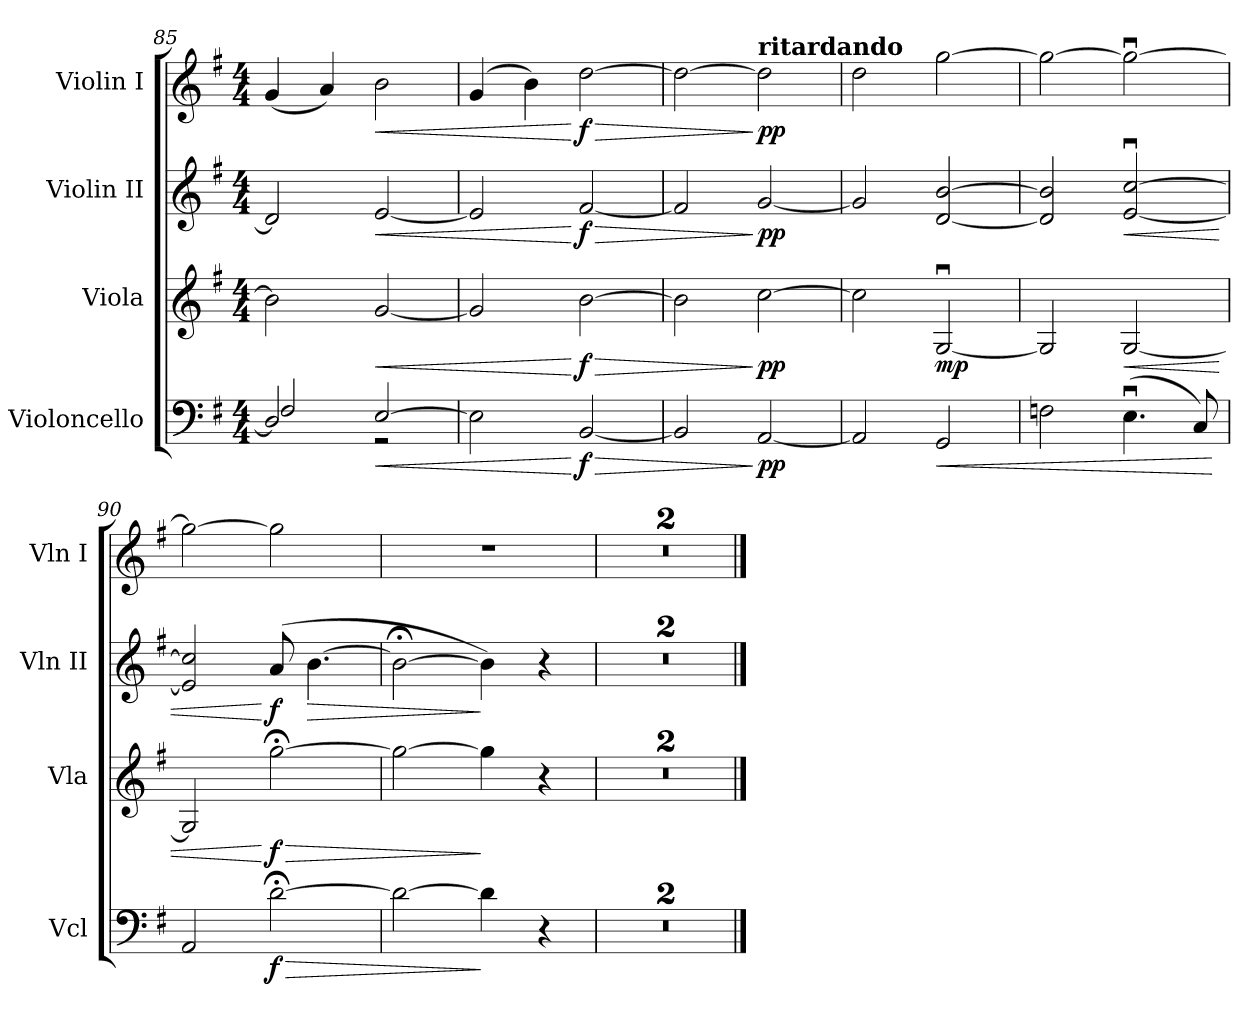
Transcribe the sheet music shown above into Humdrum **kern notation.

**kern	**dynam	**kern	**dynam	**kern	**dynam	**kern	**dynam
*part4	*part4	*part3	*part3	*part2	*part2	*part1	*part1
*staff4	*staff4	*staff3	*staff3	*staff2	*staff2	*staff1	*staff1
*I"Violoncello	*	*I"Viola	*	*I"Violin II	*	*I"Violin I	*
*I'Vcl	*	*I'Vla	*	*I'Vln II	*	*I'Vln I	*
!!LO:LB:g=z
*clefF4	*	*clefG2	*	*clefG2	*	*clefG2	*
*k[f#]	*	*k[f#]	*	*k[f#]	*	*k[f#]	*
*M4/4	*	*M4/4	*	*M4/4	*	*M4/4	*
=85	=85	=85	=85	=85	=85	=85	=85
*^	*	*	*	*	*	*	*
2D/]	2F#/	.	2b\]	.	2d/]	.	(4g/	.
.	.	.	.	.	.	.	4a/)	.
!	!	!LO:HP:b	!	!LO:HP:b	!	!LO:HP:b	!	!LO:HP:b
[2E/	2r	<	[2g/	<	[2e/	<	2b\	<
*v	*v	*	*	*	*	*	*	*
=86	=86	=86	=86	=86	=86	=86	=86
2E\]	.	2g/]	.	2e/]	.	(4g/	.
.	.	.	.	.	.	4b\)	.
!	!LO:HP:n=1:b	!	!LO:HP:n=1:b	!	!LO:HP:n=1:b	!	!LO:HP:n=1:b
!	!LO:DY:n=1:b	!	!LO:DY:n=1:b	!	!LO:DY:n=1:b	!	!LO:DY:n=1:b
[2BB/	[ > f	[2b\	[ > f	[2f#/	[ > f	[2dd\	[ > f
=87	=87	=87	=87	=87	=87	=87	=87
2BB/]	.	2b\]	.	2f#/]	.	2dd\_	.
!	!	!	!	!	!	!LO:TX:a:B:t=ritardando	!
!	!LO:DY:n=1:b	!	!LO:DY:n=1:b	!	!LO:DY:n=1:b	!	!LO:DY:n=1:b
[2AA/	] pp	[2cc\	] pp	[2g/	] pp	2dd\]	] pp
=88	=88	=88	=88	=88	=88	=88	=88
2AA/]	.	2cc\]	.	2g/]	.	2dd\	.
!	!LO:HP:b	!	!LO:DY:b	!	!	!	!
2GG/	<	[2Gu/	mp	[2d/ [2b/	.	[2gg\	.
=89	=89	=89	=89	=89	=89	=89	=89
2Fn\	.	2G/]	.	2d/] 2b/]	.	2gg\_	.
!	!	!	!LO:HP:b	!	!LO:HP:b	!	!
(4.Eu\	.	[2G/	<	[2e/u [2cc/u	<	2ggu\_	.
8C/)	.	.	.	.	.	.	.
.	[	.	.	.	.	.	.
=90	=90	=90	=90	=90	=90	=90	=90
2AA/	.	2G/]	.	2e/] 2cc/]	.	2gg\_	.
!	!LO:HP:b	!	!LO:HP:n=1:b	!	!	!	!
!	!LO:DY:n=1:b	!	!LO:DY:n=1:b	!	!LO:DY:n=1:b	!	!
[2d;<\	> f	[2gg;<\	[ > f	(8a/	[ f	2gg\]	.
!	!	!	!	!	!LO:HP:b	!	!
.	.	.	.	[4.b\	>	.	.
=91	=91	=91	=91	=91	=91	=91	=91
2d\_	.	2gg\_	.	2b;<\_	.	1r	.
4d\]	]	4gg\]	]	4b\])	]	.	.
4r	.	4r	.	4r	.	.	.
=92	=92	=92	=92	=92	=92	=92	=92
1r	.	1r	.	1r	.	1r	.
=93	=93	=93	=93	=93	=93	=93	=93
1r	.	1r	.	1r	.	1r	.
==	==	==	==	==	==	==	==
*-	*-	*-	*-	*-	*-	*-	*-
